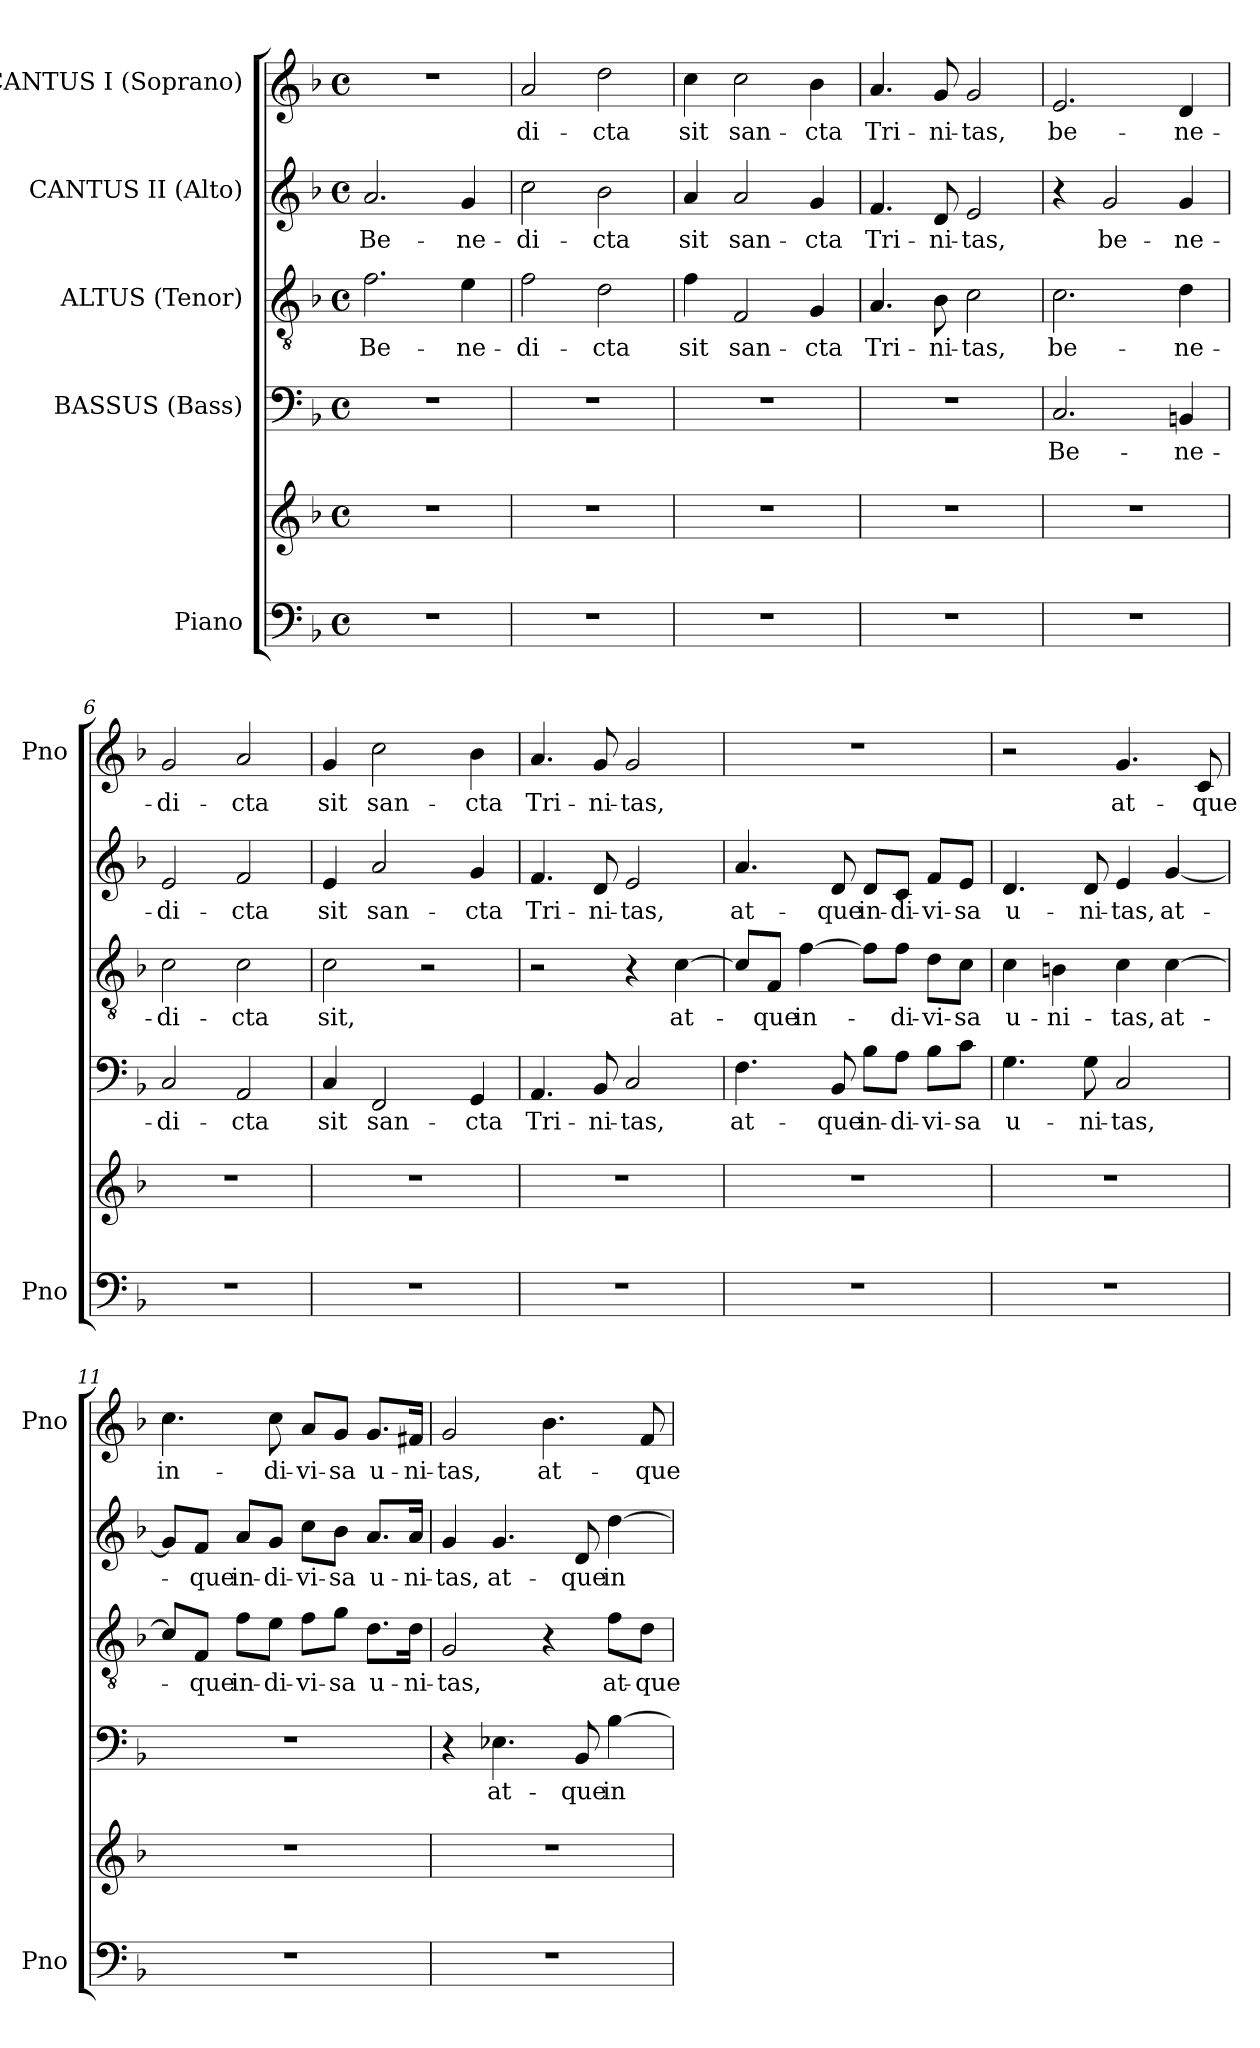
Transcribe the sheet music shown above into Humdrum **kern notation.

**kern	**kern	**kern	**text	**kern	**text	**kern	**text	**kern	**text
*part5	*part5	*part4	*part4	*part3	*part3	*part2	*part2	*part1	*part1
*staff6	*staff5	*staff4	*staff4	*staff3	*staff3	*staff2	*staff2	*staff1	*staff1
*I"Piano	*	*I"BASSUS (Bass)	*	*I"ALTUS (Tenor)	*	*I"CANTUS II (Alto)	*	*I"CANTUS I (Soprano)	*
*I'Pno	*	*	*	*	*	*	*	*I'Pno	*
*clefF4	*clefG2	*clefF4	*	*clefGv2	*	*clefG2	*	*clefG2	*
*k[b-]	*k[b-]	*k[b-]	*	*k[b-]	*	*k[b-]	*	*k[b-]	*
*F:	*F:	*F:	*	*F:	*	*F:	*	*F:	*
*M4/4	*M4/4	*M4/4	*	*M4/4	*	*M4/4	*	*M4/4	*
*met(c)	*met(c)	*met(c)	*	*met(c)	*	*met(c)	*	*met(c)	*
=1	=1	=1	=1	=1	=1	=1	=1	=1	=1
1r	1r	1r	.	2.f\	Be-	2.a/	Be-	1r	.
.	.	.	.	4e\	-ne-	4g/	-ne-	.	.
=2	=2	=2	=2	=2	=2	=2	=2	=2	=2
1r	1r	1r	.	2f\	-di-	2cc\	-di-	2a/	di-
.	.	.	.	2d\	-cta	2b-\	-cta	2dd\	-cta
=3	=3	=3	=3	=3	=3	=3	=3	=3	=3
1r	1r	1r	.	4f\	sit	4a/	sit	4cc\	sit
.	.	.	.	2F/	san-	2a/	san-	2cc\	san-
.	.	.	.	4G/	-cta	4g/	-cta	4b-\	-cta
=4	=4	=4	=4	=4	=4	=4	=4	=4	=4
1r	1r	1r	.	4.A/	Tri-	4.f/	Tri-	4.a/	Tri-
.	.	.	.	8B-\	-ni-	8d/	-ni-	8g/	-ni-
.	.	.	.	2c\	-tas,	2e/	-tas,	2g/	-tas,
=5	=5	=5	=5	=5	=5	=5	=5	=5	=5
1r	1r	2.C/	-Be-	2.c\	be-	4r	.	2.e/	be-
.	.	.	.	.	.	2g/	be-	.	.
.	.	4BBn/	-ne-	4d\	-ne-	4g/	-ne-	4d/	-ne-
=6	=6	=6	=6	=6	=6	=6	=6	=6	=6
1r	1r	2C/	-di-	2c\	-di-	2e/	-di-	2g/	-di-
.	.	2AA/	cta	2c\	-cta	2f/	-cta	2a/	-cta
!!LO:LB:g=z
=7	=7	=7	=7	=7	=7	=7	=7	=7	=7
1r	1r	4C/	sit	2c\	sit,	4e/	sit	4g/	sit
.	.	2FF/	san-	.	.	2a/	san-	2cc\	san-
.	.	.	.	2r	.	.	.	.	.
.	.	4GG/	-cta	.	.	4g/	-cta	4b-\	-cta
=8	=8	=8	=8	=8	=8	=8	=8	=8	=8
1r	1r	4.AA/	Tri-	2r	.	4.f/	Tri-	4.a/	Tri-
.	.	8BB-/	-ni-	.	.	8d/	-ni-	8g/	-ni-
.	.	2C/	-tas,	4r	.	2e/	-tas,	2g/	-tas,
.	.	.	.	[4c\	at-	.	.	.	.
=9	=9	=9	=9	=9	=9	=9	=9	=9	=9
1r	1r	4.F\	at-	8c/L]	.	4.a/	at-	1r	.
.	.	.	.	8F/J	-que	.	.	.	.
.	.	.	.	[4f\	in-	.	.	.	.
.	.	8BB-/	-que	.	.	8d/	-que	.	.
.	.	8B-\L	in-	8f\L]	.	8d/L	in-	.	.
.	.	8A\J	-di-	8f\J	-di-	8c/J	-di-	.	.
.	.	8B-\L	-vi-	8d\L	-vi-	8f/L	-vi-	.	.
.	.	8c\J	-sa	8c\J	-sa	8e/J	-sa	.	.
=10	=10	=10	=10	=10	=10	=10	=10	=10	=10
1r	1r	4.G\	u-	4c\	u-	4.d/	u-	2r	.
.	.	.	.	4Bn\	-ni-	.	.	.	.
.	.	8G\	-ni-	.	.	8d/	-ni-	.	.
.	.	2C/	-tas,	4c\	-tas,	4e/	-tas,	4.g/	at-
.	.	.	.	[4c\	at-	[4g/	at-	.	.
.	.	.	.	.	.	.	.	8c/	-que
=11	=11	=11	=11	=11	=11	=11	=11	=11	=11
1r	1r	1r	.	8c/L]	.	8g/L]	.	4.cc\	in-
.	.	.	.	8F/J	-que	8f/J	-que	.	.
.	.	.	.	8f\L	in-	8a/L	in-	.	.
.	.	.	.	8e\J	-di-	8g/J	-di-	8cc\	-di-
.	.	.	.	8f\L	-vi-	8cc\L	-vi-	8a/L	-vi-
.	.	.	.	8g\J	-sa	8b-\J	-sa	8g/J	-sa
.	.	.	.	8.d\L	u-	8.a/L	u-	8.g/L	u-
.	.	.	.	16d\Jk	-ni-	16a/Jk	-ni-	16f#X/Jk	-ni-
!!LO:LB:g=z
=12	=12	=12	=12	=12	=12	=12	=12	=12	=12
1r	1r	4r	.	2G/	-­tas,	4g/	-­tas,	2g/	-­tas,
.	.	4.E-X\	at-	.	.	4.g/	at-	.	.
.	.	.	.	4r	.	.	.	4.b-\	at-
.	.	8BB-/	-que	.	.	8d/	-que	.	.
.	.	[4B-\	in-	8f\L	at-	[4dd\	in-	.	.
.	.	.	.	8d\J	-que	.	.	8f/	-que
=	=	=	=	=	=	=	=	=	=
*-	*-	*-	*-	*-	*-	*-	*-	*-	*-
